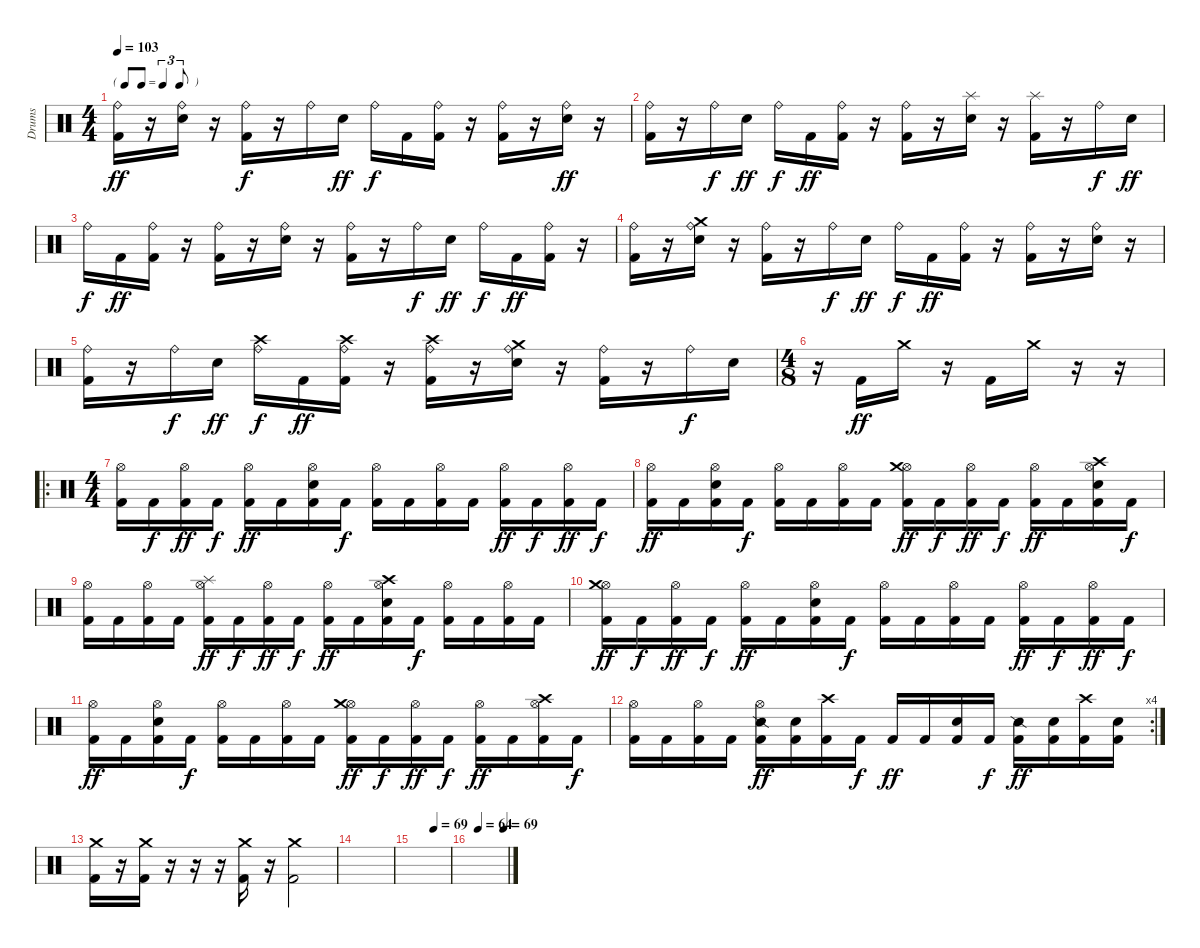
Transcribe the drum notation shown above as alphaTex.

\track ("Drums" "Drums") {instrument percussion}
\staff {score}
\articulation defaults
\ts (4 4)
\tf triplet8th
\tempo 103
\clef neutral
\ks c
("Ride (bell)" "Kick (hit) 2").16{dy ff} r.16 ("Ride (bell)" "Electric Snare (hit)").16 r.16 ("Ride (bell)" "Kick (hit) 2").16{dy f} r.16 "Ride (bell)".16 "Electric Snare (hit)".16{dy ff} "Ride (bell)".16{dy f} "Kick (hit) 2".16 ("Ride (bell)" "Kick (hit) 2").16 r.16 ("Ride (bell)" "Kick (hit) 2").16 r.16 ("Ride (bell)" "Electric Snare (hit)").16{dy ff} r.16 |
("Ride (bell)" "Kick (hit) 2").16 r.16 "Ride (bell)".16{dy f} "Electric Snare (hit)".16{dy ff} "Ride (bell)".16{dy f} "Kick (hit) 2".16{dy ff} ("Ride (bell)" "Kick (hit) 2").16 r.16 ("Ride (bell)" "Kick (hit) 2").16 r.16 ("Splash (hit)" "Electric Snare (hit)").16 r.16 ("Splash (hit)" "Kick (hit) 2").16 r.16 "Ride (bell)".16{dy f} "Electric Snare (hit)".16{dy ff} |
"Ride (bell)".16{dy f} "Kick (hit) 2".16{dy ff} ("Ride (bell)" "Kick (hit) 2").16 r.16 ("Ride (bell)" "Kick (hit) 2").16 r.16 ("Ride (bell)" "Electric Snare (hit)").16 r.16 ("Ride (bell)" "Kick (hit) 2").16 r.16 "Ride (bell)".16{dy f} "Electric Snare (hit)".16{dy ff} "Ride (bell)".16{dy f} "Kick (hit) 2".16{dy ff} ("Ride (bell)" "Kick (hit) 2").16 r.16 |
("Ride (bell)" "Kick (hit) 2").16 r.16 ("Ride (bell)" "Crash medium (hit)" "Electric Snare (hit)").16 r.16 ("Ride (bell)" "Kick (hit) 2").16 r.16 "Ride (bell)".16{dy f} "Electric Snare (hit)".16{dy ff} "Ride (bell)".16{dy f} "Kick (hit) 2".16{dy ff} ("Ride (bell)" "Kick (hit) 2").16 r.16 ("Ride (bell)" "Kick (hit) 2").16 r.16 ("Ride (bell)" "Electric Snare (hit)").16 r.16 |
("Ride (bell)" "Kick (hit) 2").16 r.16 "Ride (bell)".16{dy f} "Electric Snare (hit)".16{dy ff} ("Ride (bell)" "Crash high (hit)").16{dy f} "Kick (hit) 2".16{dy ff} ("Ride (bell)" "Crash high (hit)" "Kick (hit) 2").16 r.16 ("Ride (bell)" "Crash high (hit)" "Kick (hit) 2").16 r.16 ("Ride (bell)" "Crash medium (hit)" "Electric Snare (hit)").16 r.16 ("Ride (bell)" "Kick (hit) 2").16 r.16 "Ride (bell)".16{dy f} "Electric Snare (hit)".16 |
\ts (4 8)
r.16 "Kick (hit) 2".16{dy ff} "Crash medium (hit)".16 r.16 "Kick (hit) 2".16 "Crash medium (hit)".16 r.16 r.16 |
\ro
\ts (4 4)
("Hi-Hat (open)" "Kick (hit) 2").16 "Kick (hit) 2".16{dy f} ("Hi-Hat (open)" "Kick (hit) 2").16{dy ff} "Kick (hit) 2".16{dy f} ("Hi-Hat (open)" "Kick (hit) 2").16{dy ff} "Kick (hit) 2".16 ("Hi-Hat (open)" "Electric Snare (hit)" "Kick (hit) 2").16 "Kick (hit) 2".16{dy f} ("Hi-Hat (open)" "Kick (hit) 2").16 "Kick (hit) 2".16 ("Hi-Hat (open)" "Kick (hit) 2").16 "Kick (hit) 2".16 ("Hi-Hat (open)" "Kick (hit) 2").16{dy ff} "Kick (hit) 2".16{dy f} ("Hi-Hat (open)" "Kick (hit) 2").16{dy ff} "Kick (hit) 2".16{dy f} |
("Hi-Hat (open)" "Kick (hit) 2").16{dy ff} "Kick (hit) 2".16 ("Hi-Hat (open)" "Electric Snare (hit)" "Kick (hit) 2").16 "Kick (hit) 2".16{dy f} ("Hi-Hat (open)" "Kick (hit) 2").16 "Kick (hit) 2".16 ("Hi-Hat (open)" "Kick (hit) 2").16 "Kick (hit) 2".16 ("Hi-Hat (open)" "Crash medium (hit)" "Kick (hit) 2").16{dy ff} "Kick (hit) 2".16{dy f} ("Hi-Hat (open)" "Kick (hit) 2").16{dy ff} "Kick (hit) 2".16{dy f} ("Hi-Hat (open)" "Kick (hit) 2").16{dy ff} "Kick (hit) 2".16 ("Hi-Hat (open)" "Crash high (hit)" "Electric Snare (hit)" "Kick (hit) 2").16 "Kick (hit) 2".16{dy f} |
("Hi-Hat (open)" "Kick (hit) 2").16 "Kick (hit) 2".16 ("Hi-Hat (open)" "Kick (hit) 2").16 "Kick (hit) 2".16 ("Hi-Hat (open)" "Splash (hit)" "Kick (hit) 2").16{dy ff} "Kick (hit) 2".16{dy f} ("Hi-Hat (open)" "Kick (hit) 2").16{dy ff} "Kick (hit) 2".16{dy f} ("Hi-Hat (open)" "Kick (hit) 2").16{dy ff} "Kick (hit) 2".16 ("Hi-Hat (open)" "Crash high (hit)" "Electric Snare (hit)" "Kick (hit) 2").16 "Kick (hit) 2".16{dy f} ("Hi-Hat (open)" "Kick (hit) 2").16 "Kick (hit) 2".16 ("Hi-Hat (open)" "Kick (hit) 2").16 "Kick (hit) 2".16 |
("Hi-Hat (open)" "Crash medium (hit)" "Kick (hit) 2").16{dy ff} "Kick (hit) 2".16{dy f} ("Hi-Hat (open)" "Kick (hit) 2").16{dy ff} "Kick (hit) 2".16{dy f} ("Hi-Hat (open)" "Kick (hit) 2").16{dy ff} "Kick (hit) 2".16 ("Hi-Hat (open)" "Electric Snare (hit)" "Kick (hit) 2").16 "Kick (hit) 2".16{dy f} ("Hi-Hat (open)" "Kick (hit) 2").16 "Kick (hit) 2".16 ("Hi-Hat (open)" "Kick (hit) 2").16 "Kick (hit) 2".16 ("Hi-Hat (open)" "Kick (hit) 2").16{dy ff} "Kick (hit) 2".16{dy f} ("Hi-Hat (open)" "Kick (hit) 2").16{dy ff} "Kick (hit) 2".16{dy f} |
("Hi-Hat (open)" "Kick (hit) 2").16{dy ff} "Kick (hit) 2".16 ("Hi-Hat (open)" "Electric Snare (hit)" "Kick (hit) 2").16 "Kick (hit) 2".16{dy f} ("Hi-Hat (open)" "Kick (hit) 2").16 "Kick (hit) 2".16 ("Hi-Hat (open)" "Kick (hit) 2").16 "Kick (hit) 2".16 ("Hi-Hat (open)" "Crash medium (hit)" "Kick (hit) 2").16{dy ff} "Kick (hit) 2".16{dy f} ("Hi-Hat (open)" "Kick (hit) 2").16{dy ff} "Kick (hit) 2".16{dy f} ("Hi-Hat (open)" "Kick (hit) 2").16{dy ff} "Kick (hit) 2".16 ("Hi-Hat (open)" "Crash high (hit)" "Kick (hit) 2").16 "Kick (hit) 2".16{dy f} |
\rc 4
("Hi-Hat (open)" "Kick (hit) 2").16 "Kick (hit) 2".16 ("Hi-Hat (open)" "Kick (hit) 2").16 "Kick (hit) 2".16 ("Hi-Hat (open)" "Snare (side stick) 2" "Kick (hit) 2").16{dy ff} ("Electric Snare (hit)" "Kick (hit) 2").16 ("Crash high (hit)" "Kick (hit) 2").16 "Kick (hit) 2".16{dy f} "Kick (hit) 2".16{dy ff} "Kick (hit) 2".16 ("Electric Snare (hit)" "Kick (hit) 2").16 "Kick (hit) 2".16{dy f} ("Snare (side stick) 2" "Kick (hit) 2").16{dy ff} ("Electric Snare (hit)" "Kick (hit) 2").16 ("Crash high (hit)" "Kick (hit) 2").16 ("Electric Snare (hit)" "Kick (hit) 2").16 |
("Crash medium (hit)" "Kick (hit) 2").16 r.16 ("Crash medium (hit)" "Kick (hit) 2").16 r.16 r.16 r.16 ("Crash medium (hit)" "Kick (hit) 2").16 r.16 ("Crash medium (hit)" "Kick (hit) 2").2 |
|
\tempo (69 0.5625)
|
\tempo (64 0.21875)
\tempo (69 0.90625)
